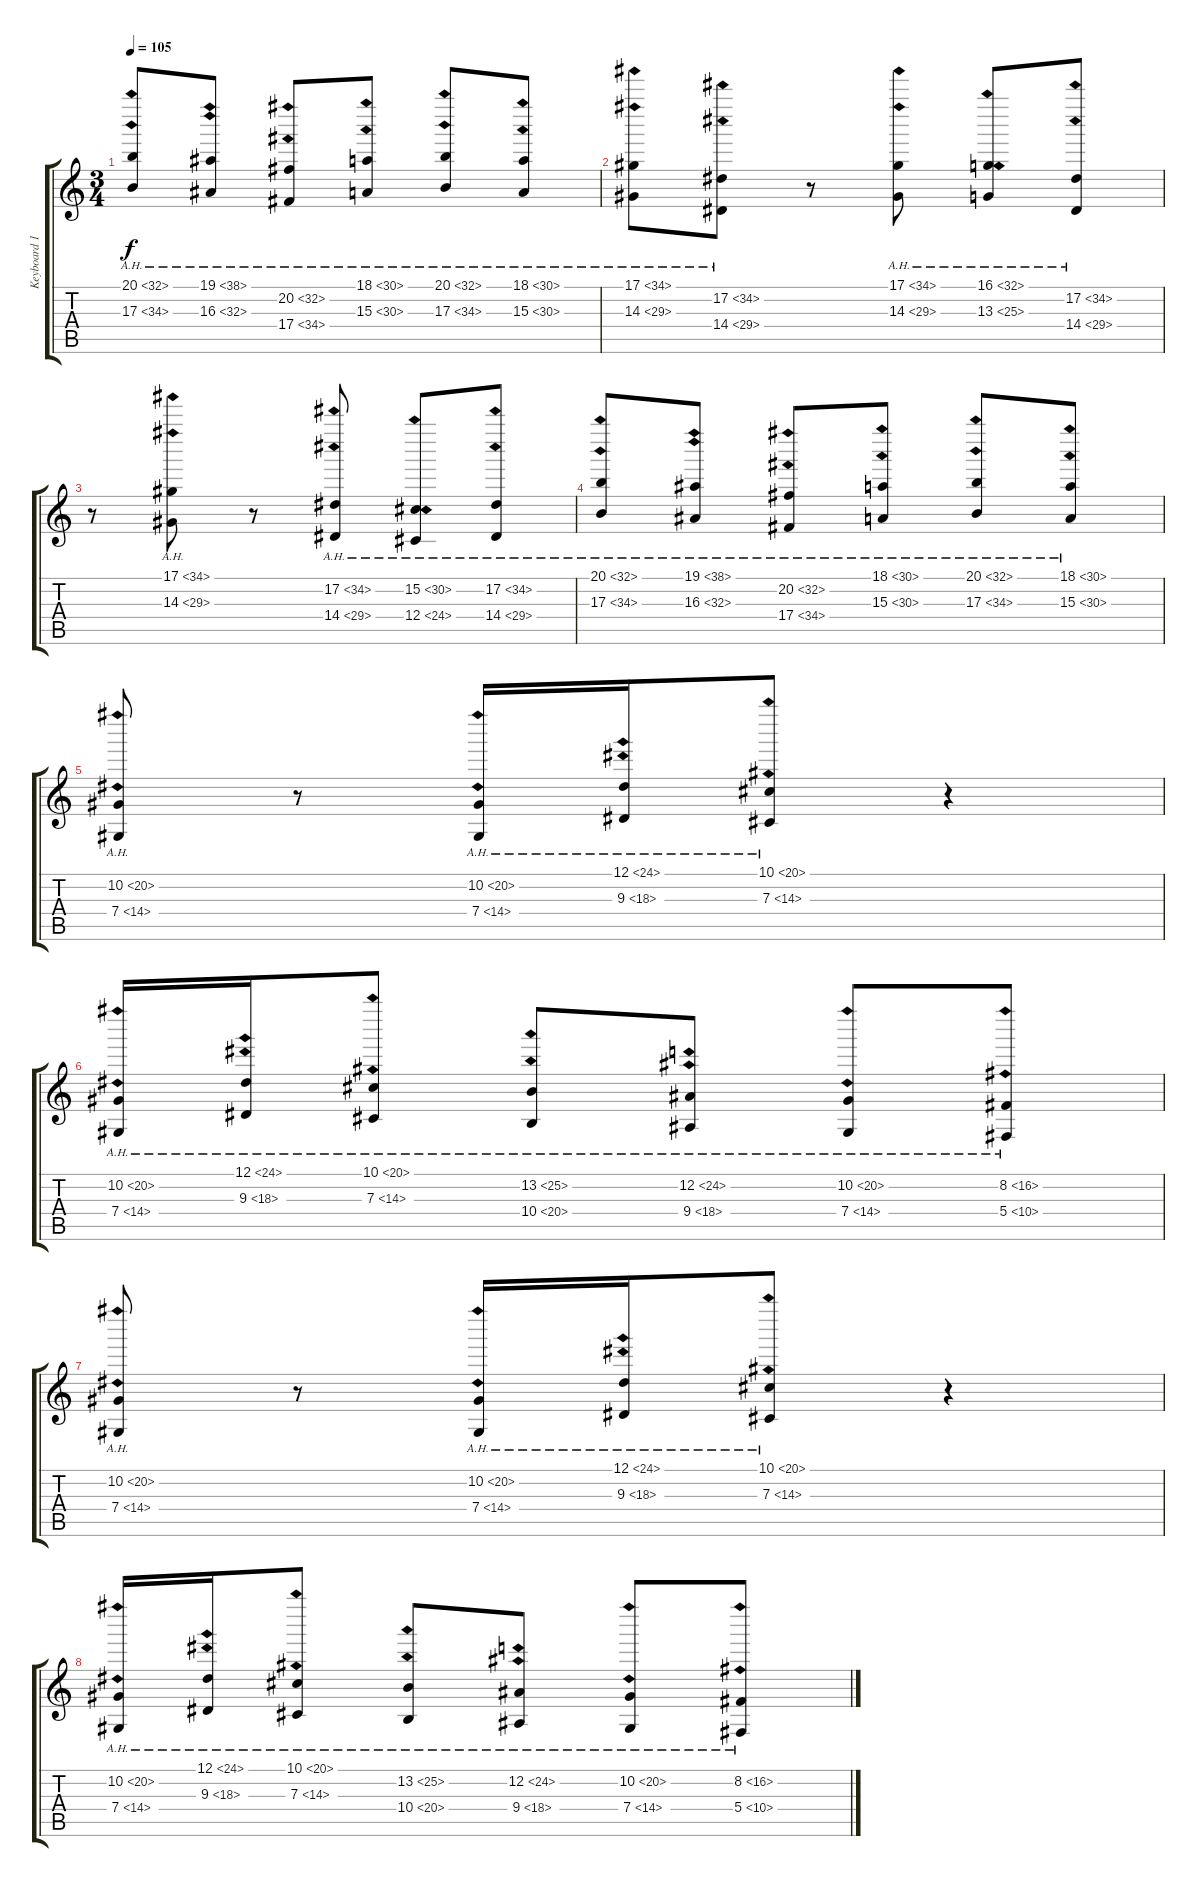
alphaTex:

\track ("Keyboard 1" "Keyboard 1") {instrument synthstrings2}
\staff {score tabs}
\tuning (Eb4 Bb3 Gb3 Db3 Ab2 Eb2) {hide}
\ts (3 4)
\tempo 105
\clef g2
\ks c
(20.1{ah 12} 17.3{ah 17}).8{dy f} (19.1{ah 19} 16.3{ah 16}).8 (20.2{ah 12} 17.4{ah 17}).8 (18.1{ah 12} 15.3{ah 15}).8 (20.1{ah 12} 17.3{ah 17}).8 (18.1{ah 12} 15.3{ah 15}).8 |
(17.1{ah 17} 14.3{ah 15}).8 (17.2{ah 17} 14.4{ah 15}).8 r.8 (17.1{ah 17} 14.3{ah 15}).8 (16.1{ah 16} 13.3{ah 12}).8 (17.2{ah 17} 14.4{ah 15}).8 |
r.8 (17.1{ah 17} 14.3{ah 15}).8 r.8 (17.2{ah 17} 14.4{ah 15}).8 (15.2{ah 15} 12.4{ah 12}).8 (17.2{ah 17} 14.4{ah 15}).8 |
(20.1{ah 12} 17.3{ah 17}).8 (19.1{ah 19} 16.3{ah 16}).8 (20.2{ah 12} 17.4{ah 17}).8 (18.1{ah 12} 15.3{ah 15}).8 (20.1{ah 12} 17.3{ah 17}).8 (18.1{ah 12} 15.3{ah 15}).8 |
(10.2{ah 10} 7.4{ah 7}).8 r.8 (10.2{ah 10} 7.4{ah 7}).16 (12.1{ah 12} 9.3{ah 9}).16 (10.1{ah 10} 7.3{ah 7}).8 r.4 |
(10.2{ah 10} 7.4{ah 7}).16 (12.1{ah 12} 9.3{ah 9}).16 (10.1{ah 10} 7.3{ah 7}).8 (13.2{ah 12} 10.4{ah 10}).8 (12.2{ah 12} 9.4{ah 9}).8 (10.2{ah 10} 7.4{ah 7}).8 (8.2{ah 8} 5.4{ah 5}).8 |
(10.2{ah 10} 7.4{ah 7}).8 r.8 (10.2{ah 10} 7.4{ah 7}).16 (12.1{ah 12} 9.3{ah 9}).16 (10.1{ah 10} 7.3{ah 7}).8 r.4 |
(10.2{ah 10} 7.4{ah 7}).16 (12.1{ah 12} 9.3{ah 9}).16 (10.1{ah 10} 7.3{ah 7}).8 (13.2{ah 12} 10.4{ah 10}).8 (12.2{ah 12} 9.4{ah 9}).8 (10.2{ah 10} 7.4{ah 7}).8 (8.2{ah 8} 5.4{ah 5}).8
